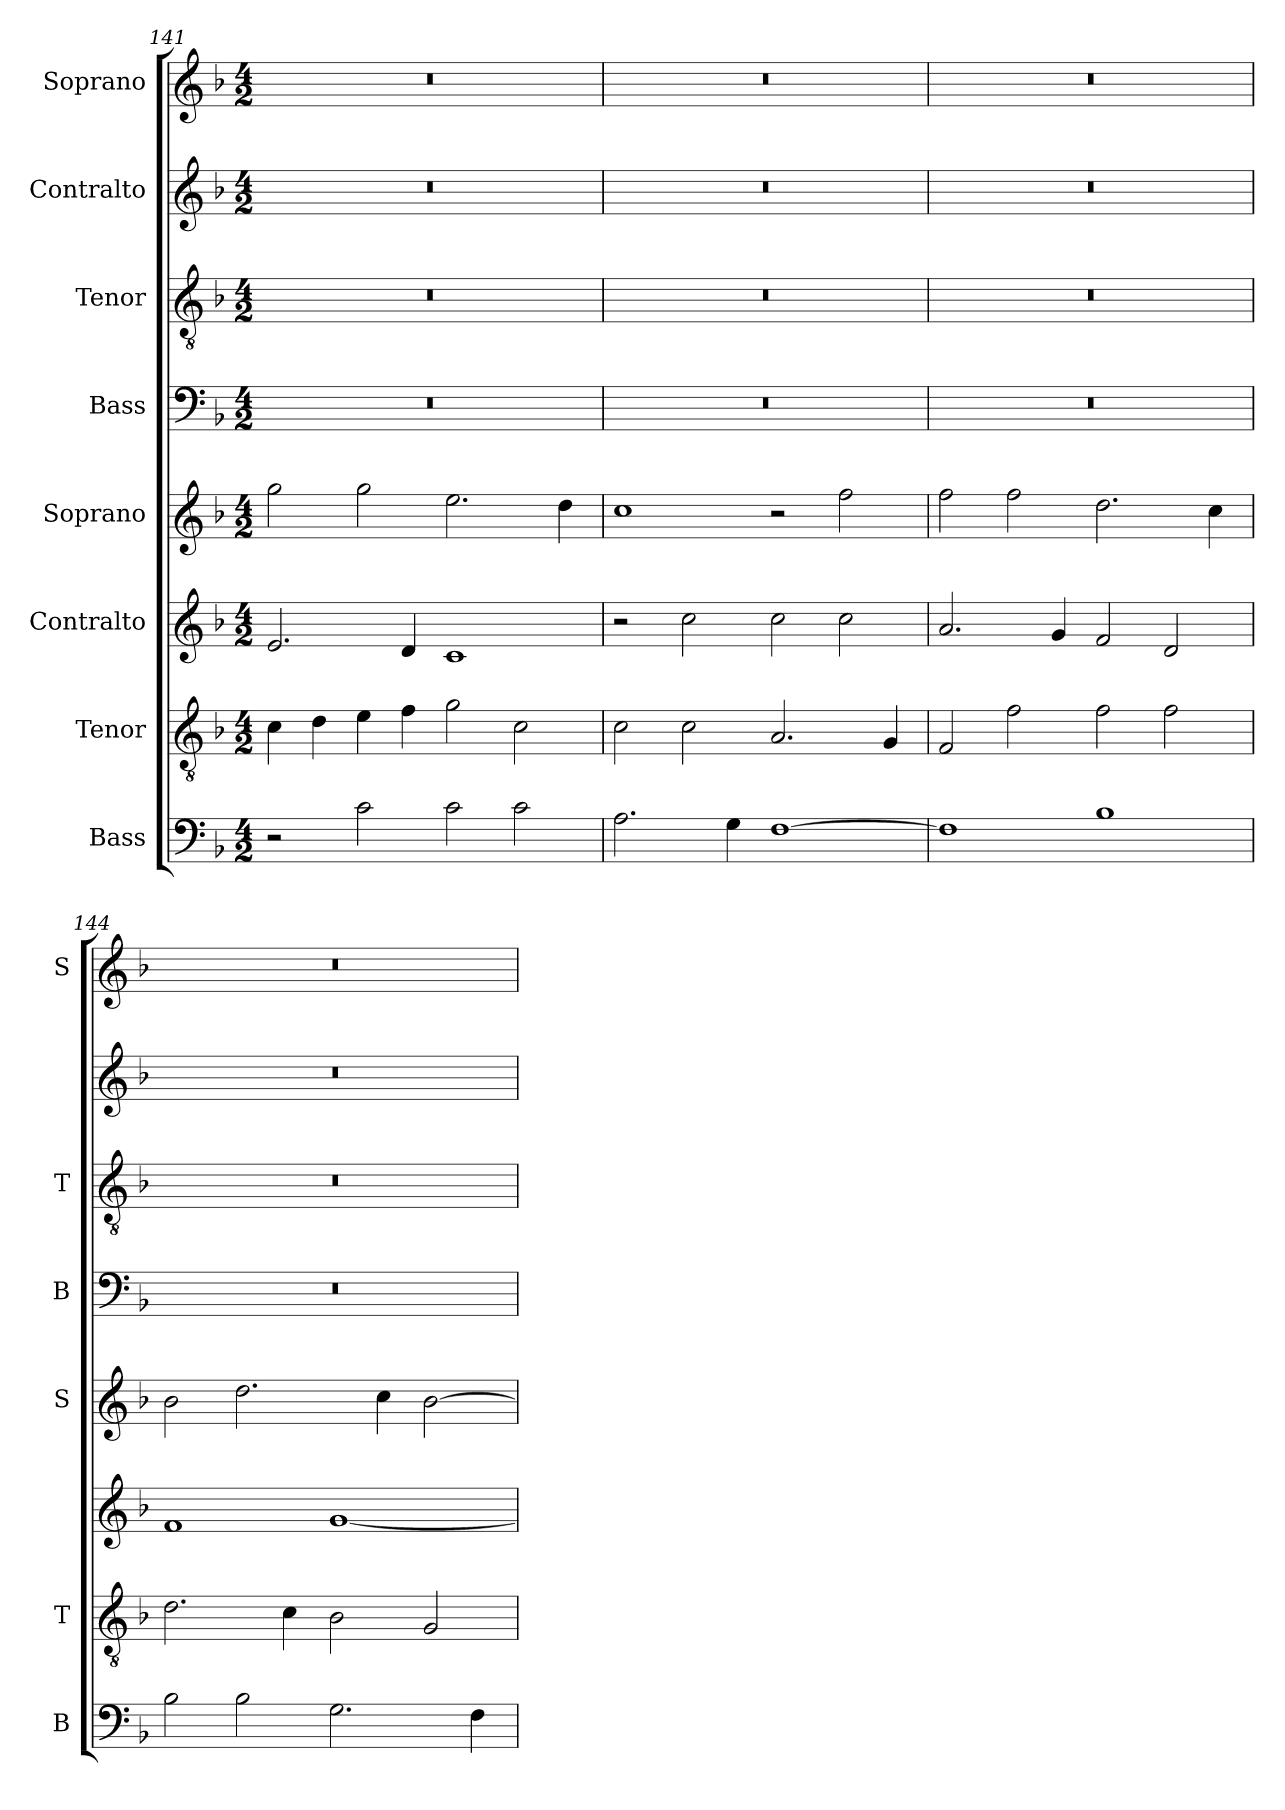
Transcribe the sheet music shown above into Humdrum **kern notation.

**kern	**kern	**kern	**kern	**kern	**kern	**kern	**kern
*part8	*part7	*part6	*part5	*part4	*part3	*part2	*part1
*staff8	*staff7	*staff6	*staff5	*staff4	*staff3	*staff2	*staff1
*I"Bass	*I"Tenor	*I"Contralto	*I"Soprano	*I"Bass	*I"Tenor	*I"Contralto	*I"Soprano
*I'B	*I'T	*	*I'S	*I'B	*I'T	*	*I'S
*clefF4	*clefGv2	*clefG2	*clefG2	*clefF4	*clefGv2	*clefG2	*clefG2
*k[b-]	*k[b-]	*k[b-]	*k[b-]	*k[b-]	*k[b-]	*k[b-]	*k[b-]
*G:dor	*G:dor	*G:dor	*G:dor	*G:dor	*G:dor	*G:dor	*G:dor
*M4/2	*M4/2	*M4/2	*M4/2	*M4/2	*M4/2	*M4/2	*M4/2
=141	=141	=141	=141	=141	=141	=141	=141
2r	4c	2.e	2gg	0r	0r	0r	0r
.	4d	.	.	.	.	.	.
2c	4e	.	2gg	.	.	.	.
.	4f	4d	.	.	.	.	.
2c	2g	1c	2.ee	.	.	.	.
2c	2c	.	.	.	.	.	.
.	.	.	4dd	.	.	.	.
=142	=142	=142	=142	=142	=142	=142	=142
2.A	2c	2r	1cc	0r	0r	0r	0r
.	2c	2cc	.	.	.	.	.
4G	.	.	.	.	.	.	.
[1F	2.A	2cc	2r	.	.	.	.
.	.	2cc	2ff	.	.	.	.
.	4G	.	.	.	.	.	.
=143	=143	=143	=143	=143	=143	=143	=143
1F]	2F	2.a	2ff	0r	0r	0r	0r
.	2f	.	2ff	.	.	.	.
.	.	4g	.	.	.	.	.
1B-	2f	2f	2.dd	.	.	.	.
.	2f	2d	.	.	.	.	.
.	.	.	4cc	.	.	.	.
=144	=144	=144	=144	=144	=144	=144	=144
2B-	2.d	1f	2b-	0r	0r	0r	0r
2B-	.	.	2.dd	.	.	.	.
.	4c	.	.	.	.	.	.
2.G	2B-	[1g	.	.	.	.	.
.	.	.	4cc	.	.	.	.
.	2G	.	[2b-	.	.	.	.
4F	.	.	.	.	.	.	.
=	=	=	=	=	=	=	=
*-	*-	*-	*-	*-	*-	*-	*-
